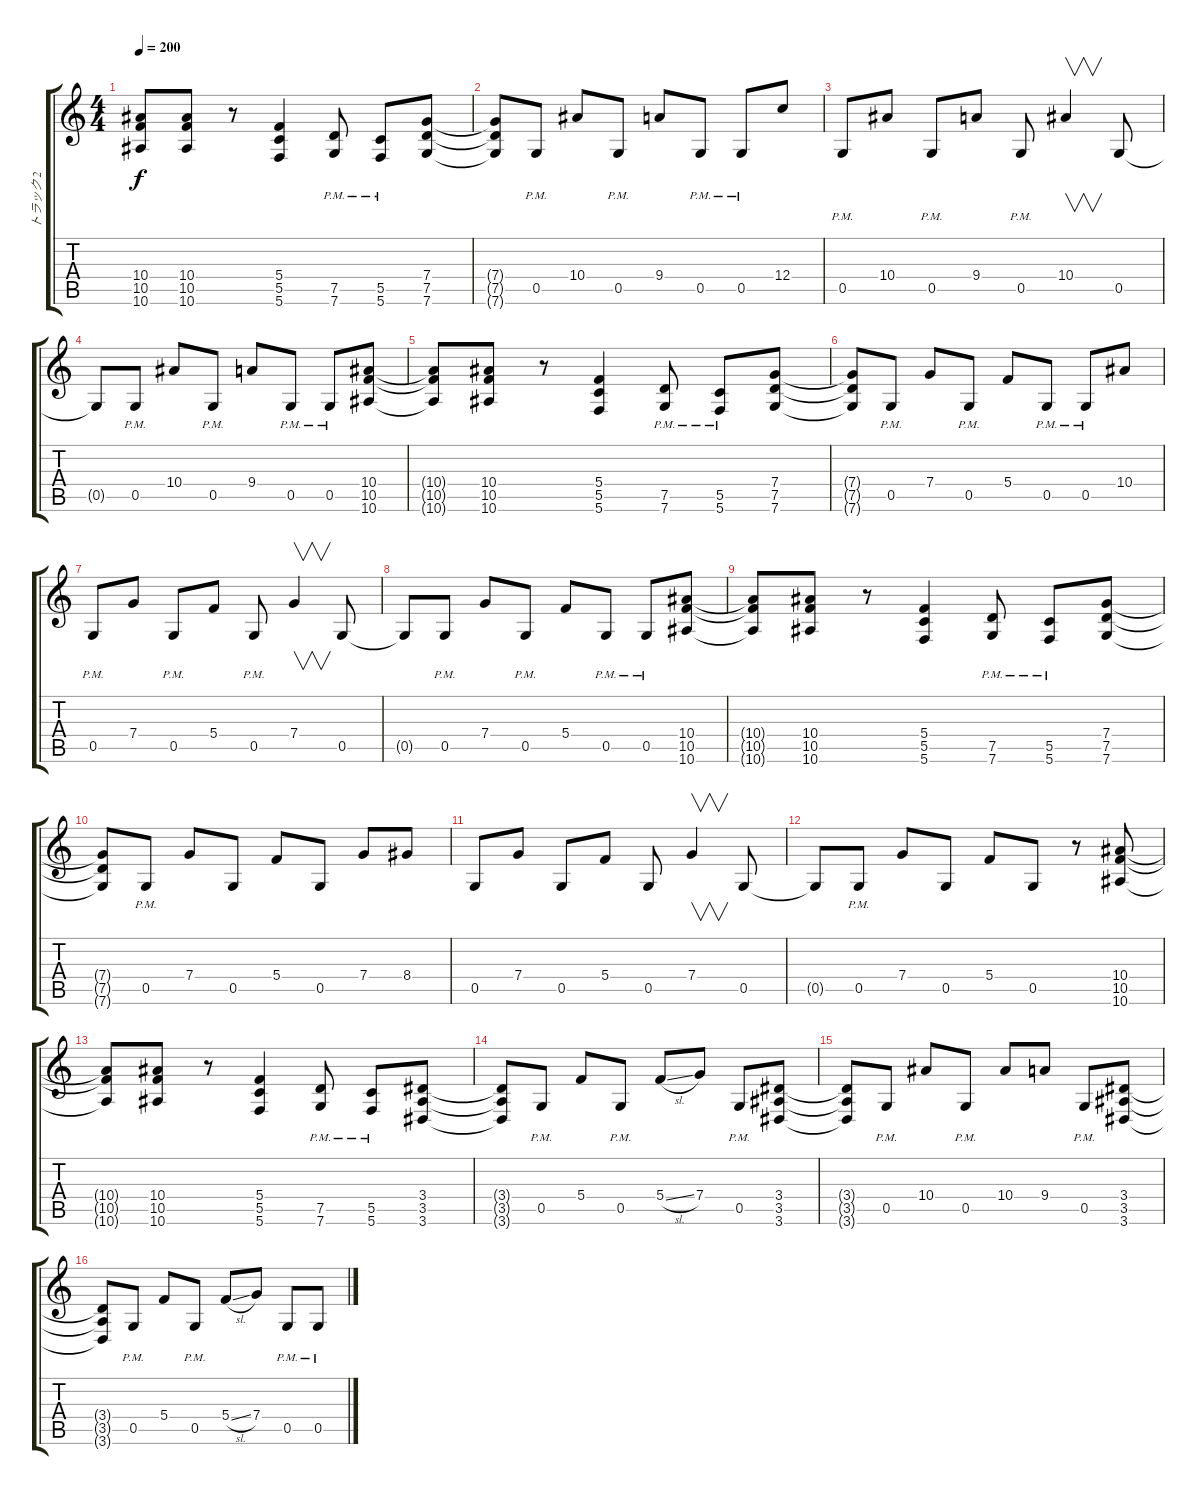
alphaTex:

\track ("トラック 2" "トラック 2") {instrument overdrivenguitar}
\staff {score tabs}
\tuning (D4 A3 F3 C3 G2 C2) {hide}
\ts (4 4)
\tempo 200
\clef g2
\ks c
(10.4{t} 10.5{t} 10.6{t}).8{dy f} (10.4 10.5 10.6).8 r.8 (5.4 5.5 5.6).4 (7.5{pm} 7.6{pm}).8 (5.5{pm} 5.6{pm}).8 (7.4 7.5 7.6).8 |
(7.4{t} 7.5{t} 7.6{t}).8 0.5{pm}.8 10.4.8 0.5{pm}.8 9.4.8 0.5{pm}.8 0.5{pm}.8 12.4.8 |
0.5{pm}.8 10.4.8 0.5{pm}.8 9.4.8 0.5{pm}.8 10.4.4{v} 0.5.8 |
0.5{t}.8 0.5{pm}.8 10.4.8 0.5{pm}.8 9.4.8 0.5{pm}.8 0.5{pm}.8 (10.4 10.5 10.6).8 |
(10.4{t} 10.5{t} 10.6{t}).8 (10.4 10.5 10.6).8 r.8 (5.4 5.5 5.6).4 (7.5{pm} 7.6{pm}).8 (5.5{pm} 5.6{pm}).8 (7.4 7.5 7.6).8 |
(7.4{t} 7.5{t} 7.6{t}).8 0.5{pm}.8 7.4.8 0.5{pm}.8 5.4.8 0.5{pm}.8 0.5{pm}.8 10.4.8 |
0.5{pm}.8 7.4.8 0.5{pm}.8 5.4.8 0.5{pm}.8 7.4.4{v} 0.5.8 |
0.5{t}.8 0.5{pm}.8 7.4.8 0.5{pm}.8 5.4.8 0.5{pm}.8 0.5{pm}.8 (10.4 10.5 10.6).8 |
(10.4{t} 10.5{t} 10.6{t}).8 (10.4 10.5 10.6).8 r.8 (5.4 5.5 5.6).4 (7.5{pm} 7.6{pm}).8 (5.5{pm} 5.6{pm}).8 (7.4 7.5 7.6).8 |
(7.4{t} 7.5{t} 7.6{t}).8 0.5{pm}.8 7.4.8 0.5.8 5.4.8 0.5.8 7.4.8 8.4.8 |
0.5.8 7.4.8 0.5.8 5.4.8 0.5.8 7.4.4{v} 0.5.8 |
0.5{t}.8 0.5{pm}.8 7.4.8 0.5.8 5.4.8 0.5.8 r.8 (10.4 10.5 10.6).8 |
(10.4{t} 10.5{t} 10.6{t}).8 (10.4 10.5 10.6).8 r.8 (5.4 5.5 5.6).4 (7.5{pm} 7.6{pm}).8 (5.5{pm} 5.6{pm}).8 (3.4 3.5 3.6).8 |
(3.4{t} 3.5{t} 3.6{t}).8 0.5{pm}.8 5.4.8 0.5{pm}.8 5.4{sl}.8 7.4.8 0.5{pm}.8 (3.4 3.5 3.6).8 |
(3.4{t} 3.5{t} 3.6{t}).8 0.5{pm}.8 10.4.8 0.5{pm}.8 10.4.8 9.4.8 0.5{pm}.8 (3.4 3.5 3.6).8 |
(3.4{t} 3.5{t} 3.6{t}).8 0.5{pm}.8 5.4.8 0.5{pm}.8 5.4{sl}.8 7.4.8 0.5{pm}.8 0.5{pm}.8
